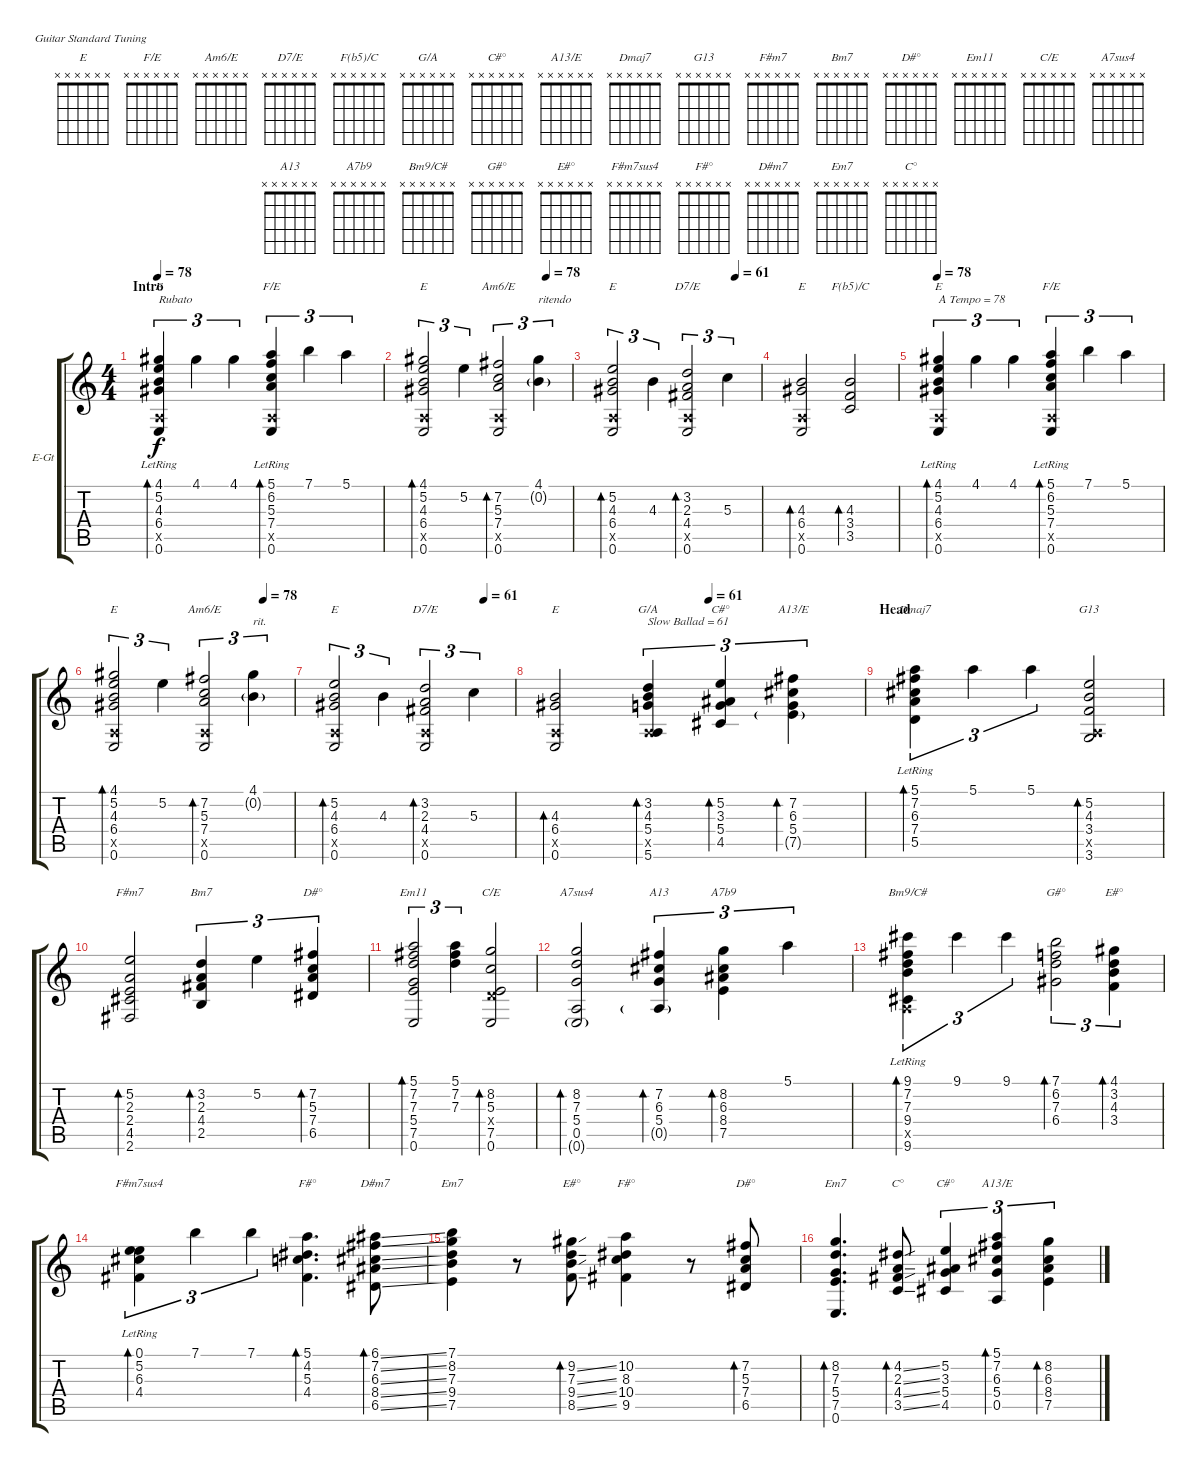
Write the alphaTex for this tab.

\bracketExtendMode groupsimilarinstruments
\firstSystemTrackNameOrientation horizontal
\otherSystemsTrackNameOrientation horizontal
\track ("Piste 1" "E-Gt") {instrument electricguitarjazz}
\staff {score tabs}
\tuning (E4 B3 G3 D3 A2 E2)
\chord ("E" x x x x x x)
\chord ("F/E" x x x x x x)
\chord ("Am6/E" x x x x x x)
\chord ("D7/E" x x x x x x)
\chord ("F(b5)/C" x x x x x x)
\chord ("G/A" x x x x x x)
\chord ("C#°" x x x x x x)
\chord ("A13/E" x x x x x x)
\chord ("Dmaj7" x x x x x x)
\chord ("G13" x x x x x x)
\chord ("F#m7" x x x x x x)
\chord ("Bm7" x x x x x x)
\chord ("D#°" x x x x x x)
\chord ("Em11" x x x x x x)
\chord ("C/E" x x x x x x)
\chord ("A7sus4" x x x x x x)
\chord ("A13" x x x x x x)
\chord ("A7b9" x x x x x x)
\chord ("Bm9/C#" x x x x x x)
\chord ("G#°" x x x x x x)
\chord ("E#°" x x x x x x)
\chord ("F#m7sus4" x x x x x x)
\chord ("F#°" x x x x x x)
\chord ("D#m7" x x x x x x)
\chord ("Em7" x x x x x x)
\chord ("C°" x x x x x x)
\ts (4 4)
\section ("" "Intro")
\tempo 78
\clef g2
\ks c
(4.1 5.2{lr} 4.3{lr} 6.4{lr} 0.5{x} 0.6{lr}).4{tu (3 2) bd 60 ch "E" txt "Rubato" dy f instrument electricguitarjazz} 4.1.4{tu (3 2)} 4.1.4{tu (3 2)} (5.1 6.2{lr} 5.3{lr} 7.4{lr} 0.5{x} 0.6{lr}).4{tu (3 2) bd 30 ch "F/E"} 7.1.4{tu (3 2)} 5.1.4{tu (3 2)} |
\tempo (78 0.833333)
(4.1 5.2 4.3 6.4 0.5{x} 0.6).2{tu (3 2) bd 30 ch "E"} 5.2.4{tu (3 2)} (7.2 5.3 7.4 0.5{x} 0.6).2{tu (3 2) bd 30 ch "Am6/E"} (4.1 0.2{g}).4{tu (3 2) txt "ritendo"} |
\tempo (61 0.833333)
(5.2 4.3 6.4 0.5{x} 0.6).2{tu (3 2) bd 30 ch "E"} 4.3.4{tu (3 2)} (3.2 2.3 4.4 0.5{x} 0.6).2{tu (3 2) bd 30 ch "D7/E"} 5.3.4{tu (3 2)} |
(4.3 6.4 0.5{x} 0.6).2{bd 60 ch "E"} (4.3 3.4 3.5).2{bd 60 ch "F(b5)/C"} |
\tempo 78
(4.1 5.2{lr} 4.3{lr} 6.4{lr} 0.5{x} 0.6{lr}).4{tu (3 2) bd 60 ch "E" txt "A Tempo = 78"} 4.1.4{tu (3 2)} 4.1.4{tu (3 2)} (5.1 6.2{lr} 5.3{lr} 7.4{lr} 0.5{x} 0.6{lr}).4{tu (3 2) bd 30 ch "F/E"} 7.1.4{tu (3 2)} 5.1.4{tu (3 2)} |
\tempo (78 0.833333)
(4.1 5.2 4.3 6.4 0.5{x} 0.6).2{tu (3 2) bd 30 ch "E"} 5.2.4{tu (3 2)} (7.2 5.3 7.4 0.5{x} 0.6).2{tu (3 2) bd 30 ch "Am6/E"} (4.1 0.2{g}).4{tu (3 2) txt "rit."} |
\tempo (61 0.833333)
(5.2 4.3 6.4 0.5{x} 0.6).2{tu (3 2) bd 30 ch "E"} 4.3.4{tu (3 2)} (3.2 2.3 4.4 0.5{x} 0.6).2{tu (3 2) bd 30 ch "D7/E"} 5.3.4{tu (3 2)} |
\tempo (61 0.5)
(4.3 6.4 0.5{x} 0.6).2{bd 60 ch "E"} (3.2 4.3 5.4 0.5{x} 5.6).4{tu (3 2) bd 30 ch "G/A" txt "Slow Ballad = 61"} (5.2 3.3 5.4 4.5).4{tu (3 2) bd 30 ch "C#°"} (7.2 6.3 5.4 7.5{g}).4{tu (3 2) bd 30 ch "A13/E"} |
\section ("" "Head")
(5.1 7.2{lr} 6.3{lr} 7.4{lr} 5.5{lr}).4{tu (3 2) bd 30 ch "Dmaj7"} 5.1.4{tu (3 2)} 5.1.4{tu (3 2)} (5.2 4.3 3.4 0.5{x} 3.6).2{bd 30 ch "G13"} |
(5.2 2.3 2.4 4.5 2.6).2{bd 30 ch "F#m7"} (3.2 2.3 4.4 2.5).4{tu (3 2) bd 30 ch "Bm7"} 5.2.4{tu (3 2)} (7.2 5.3 7.4 6.5).4{tu (3 2) bd 30 ch "D#°"} |
(5.1 7.2 7.3 5.4 7.5 0.6).2{tu (3 2) bd 30 ch "Em11"} (5.1 7.2 7.3).4{tu (3 2)} (8.2 5.3 0.4{x} 7.5 0.6).2{bd 30 ch "C/E"} |
(8.2 7.3 5.4 0.5 0.6{g}).2{bd 30 ch "A7sus4"} (7.2 6.3 5.4 0.5{g}).4{tu (3 2) bd 30 ch "A13"} (8.2 6.3 8.4 7.5).4{tu (3 2) bd 30 ch "A7b9"} 5.1.4{tu (3 2)} |
(9.1 7.2{lr} 7.3{lr} 9.4{lr} 0.5{x} 9.6{lr}).4{tu (3 2) bd 30 ch "Bm9/C#"} 9.1.4{tu (3 2)} 9.1.4{tu (3 2)} (7.1 6.2 7.3 6.4).2{tu (3 2) bd 30 ch "G#°"} (4.1 3.2 4.3 3.4).4{tu (3 2) bd 30 ch "E#°"} |
(0.1 5.2{lr} 6.3{lr} 4.4{lr}).4{tu (3 2) bd 30 ch "F#m7sus4"} 7.1.4{tu (3 2)} 7.1.4{tu (3 2)} (5.1 4.2 5.3 4.4).4{d bd 30 ch "F#°"} (6.1{ss} 7.2{ss} 6.3{ss} 8.4{ss} 6.5{ss}).8{bd 30 ch "D#m7"} |
(7.1 8.2 7.3 9.4 7.5).4{ch "Em7"} r.8 (9.2{ss} 7.3{ss} 9.4{ss} 8.5{ss}).8{bd 30 ch "E#°"} (10.2 8.3 10.4 9.5).4{ch "F#°"} r.8 (7.2 5.3 7.4 6.5).8{bd 30 ch "D#°"} |
(8.2 7.3 5.4 7.5 0.6).4{d bd 30 ch "Em7"} (4.2{ss} 2.3{ss} 4.4{ss} 3.5{ss}).8{bd 30 ch "C°"} (5.2 3.3 5.4 4.5).4{tu (3 2) ch "C#°"} (5.1 7.2 6.3 5.4 0.5).4{tu (3 2) bd 30 ch "A13/E"} (8.2 6.3 8.4 7.5).4{tu (3 2) bd 30}
